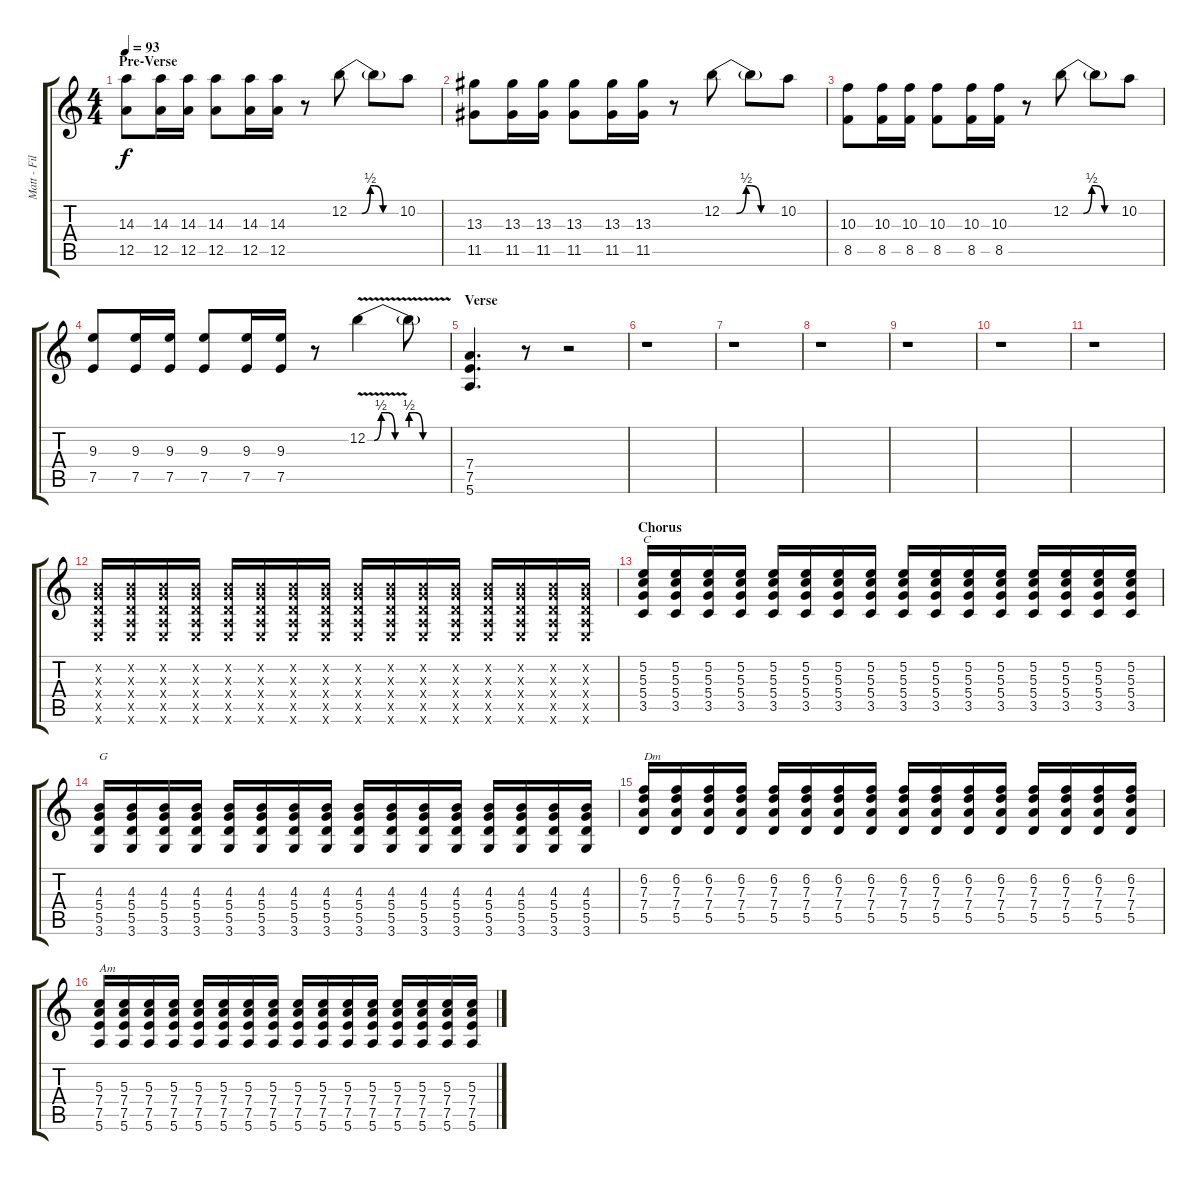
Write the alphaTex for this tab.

\track ("Matt - Fills" "Matt - Fil") {instrument distortionguitar}
\staff {score tabs}
\tuning (E4 B3 G3 D3 A2 E2) {hide}
\ts (4 4)
\section ("" "Pre-Verse")
\tempo 93
\clef g2
\ks c
(14.3 12.5).8{dy f} (14.3 12.5).16 (14.3 12.5).16 (14.3 12.5).8 (14.3 12.5).16 (14.3 12.5).16 r.8 12.2{be (custom 0 0 15 0 25 2 30 2 40 0 60 0)}.8 12.2{t}.8 10.2.8 |
(13.3 11.5).8 (13.3 11.5).16 (13.3 11.5).16 (13.3 11.5).8 (13.3 11.5).16 (13.3 11.5).16 r.8 12.2{be (custom 0 0 15 0 25 2 30 2 40 0 45 0 60 0)}.8 12.2{t}.8 10.2.8 |
(10.3 8.5).8 (10.3 8.5).16 (10.3 8.5).16 (10.3 8.5).8 (10.3 8.5).16 (10.3 8.5).16 r.8 12.2{be (custom 0 0 15 0 25 2 30 2 40 0 60 0)}.8 12.2{t}.8 10.2.8 |
(9.3 7.5).8 (9.3 7.5).16 (9.3 7.5).16 (9.3 7.5).8 (9.3 7.5).16 (9.3 7.5).16 r.8 12.2{be (custom 0 0 5 0 10 2 15 2 20 0 25 0 30 0 30 2 35 2 40 0 45 0 60 0) v}.4 12.2{t}.8 |
\section ("" "Verse")
(7.4 7.5 5.6).4{d} r.8 r.2 |
r.1 |
r.1 |
r.1 |
r.1 |
r.1 |
r.1 |
(0.2{x} 0.3{x} 0.4{x} 0.5{x} 0.6{x}).16 (0.2{x} 0.3{x} 0.4{x} 0.5{x} 0.6{x}).16 (0.2{x} 0.3{x} 0.4{x} 0.5{x} 0.6{x}).16 (0.2{x} 0.3{x} 0.4{x} 0.5{x} 0.6{x}).16 (0.2{x} 0.3{x} 0.4{x} 0.5{x} 0.6{x}).16 (0.2{x} 0.3{x} 0.4{x} 0.5{x} 0.6{x}).16 (0.2{x} 0.3{x} 0.4{x} 0.5{x} 0.6{x}).16 (0.2{x} 0.3{x} 0.4{x} 0.5{x} 0.6{x}).16 (0.2{x} 0.3{x} 0.4{x} 0.5{x} 0.6{x}).16 (0.2{x} 0.3{x} 0.4{x} 0.5{x} 0.6{x}).16 (0.2{x} 0.3{x} 0.4{x} 0.5{x} 0.6{x}).16 (0.2{x} 0.3{x} 0.4{x} 0.5{x} 0.6{x}).16 (0.2{x} 0.3{x} 0.4{x} 0.5{x} 0.6{x}).16 (0.2{x} 0.3{x} 0.4{x} 0.5{x} 0.6{x}).16 (0.2{x} 0.3{x} 0.4{x} 0.5{x} 0.6{x}).16 (0.2{x} 0.3{x} 0.4{x} 0.5{x} 0.6{x}).16 |
\section ("" "Chorus")
(5.2 5.3 5.4 3.5).16{txt "C"} (5.2 5.3 5.4 3.5).16 (5.2 5.3 5.4 3.5).16 (5.2 5.3 5.4 3.5).16 (5.2 5.3 5.4 3.5).16 (5.2 5.3 5.4 3.5).16 (5.2 5.3 5.4 3.5).16 (5.2 5.3 5.4 3.5).16 (5.2 5.3 5.4 3.5).16 (5.2 5.3 5.4 3.5).16 (5.2 5.3 5.4 3.5).16 (5.2 5.3 5.4 3.5).16 (5.2 5.3 5.4 3.5).16 (5.2 5.3 5.4 3.5).16 (5.2 5.3 5.4 3.5).16 (5.2 5.3 5.4 3.5).16 |
(4.3 5.4 5.5 3.6).16{txt "G"} (4.3 5.4 5.5 3.6).16 (4.3 5.4 5.5 3.6).16 (4.3 5.4 5.5 3.6).16 (4.3 5.4 5.5 3.6).16 (4.3 5.4 5.5 3.6).16 (4.3 5.4 5.5 3.6).16 (4.3 5.4 5.5 3.6).16 (4.3 5.4 5.5 3.6).16 (4.3 5.4 5.5 3.6).16 (4.3 5.4 5.5 3.6).16 (4.3 5.4 5.5 3.6).16 (4.3 5.4 5.5 3.6).16 (4.3 5.4 5.5 3.6).16 (4.3 5.4 5.5 3.6).16 (4.3 5.4 5.5 3.6).16 |
(6.2 7.3 7.4 5.5).16{txt "Dm"} (6.2 7.3 7.4 5.5).16 (6.2 7.3 7.4 5.5).16 (6.2 7.3 7.4 5.5).16 (6.2 7.3 7.4 5.5).16 (6.2 7.3 7.4 5.5).16 (6.2 7.3 7.4 5.5).16 (6.2 7.3 7.4 5.5).16 (6.2 7.3 7.4 5.5).16 (6.2 7.3 7.4 5.5).16 (6.2 7.3 7.4 5.5).16 (6.2 7.3 7.4 5.5).16 (6.2 7.3 7.4 5.5).16 (6.2 7.3 7.4 5.5).16 (6.2 7.3 7.4 5.5).16 (6.2 7.3 7.4 5.5).16 |
(5.3 7.4 7.5 5.6).16{txt "Am"} (5.3 7.4 7.5 5.6).16 (5.3 7.4 7.5 5.6).16 (5.3 7.4 7.5 5.6).16 (5.3 7.4 7.5 5.6).16 (5.3 7.4 7.5 5.6).16 (5.3 7.4 7.5 5.6).16 (5.3 7.4 7.5 5.6).16 (5.3 7.4 7.5 5.6).16 (5.3 7.4 7.5 5.6).16 (5.3 7.4 7.5 5.6).16 (5.3 7.4 7.5 5.6).16 (5.3 7.4 7.5 5.6).16 (5.3 7.4 7.5 5.6).16 (5.3 7.4 7.5 5.6).16 (5.3 7.4 7.5 5.6).16
